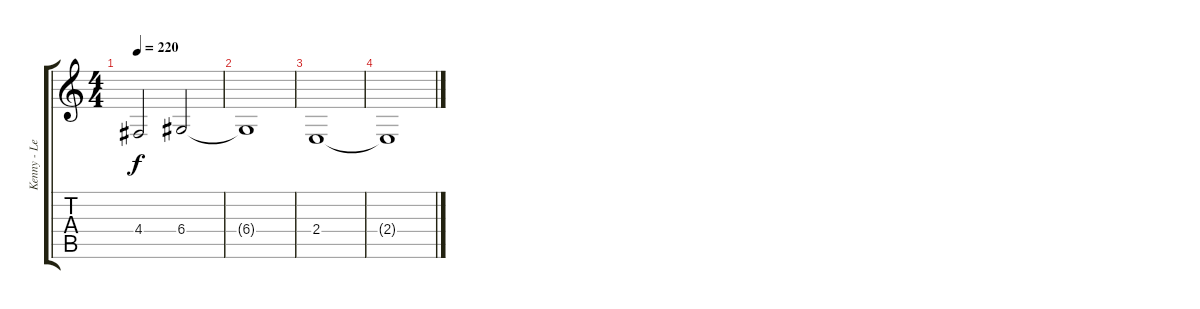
\track ("Kenny - Lead Vocals" "Kenny - Le") {instrument altosax}
\staff {score tabs}
\tuning (E4 B3 G3 D3 A2 E2) {hide}
\ts (4 4)
\tempo 220
\clef g2
\ks c
4.4.2{dy f} 6.4.2 |
6.4{t}.1 |
2.4.1 |
2.4{t}.1
